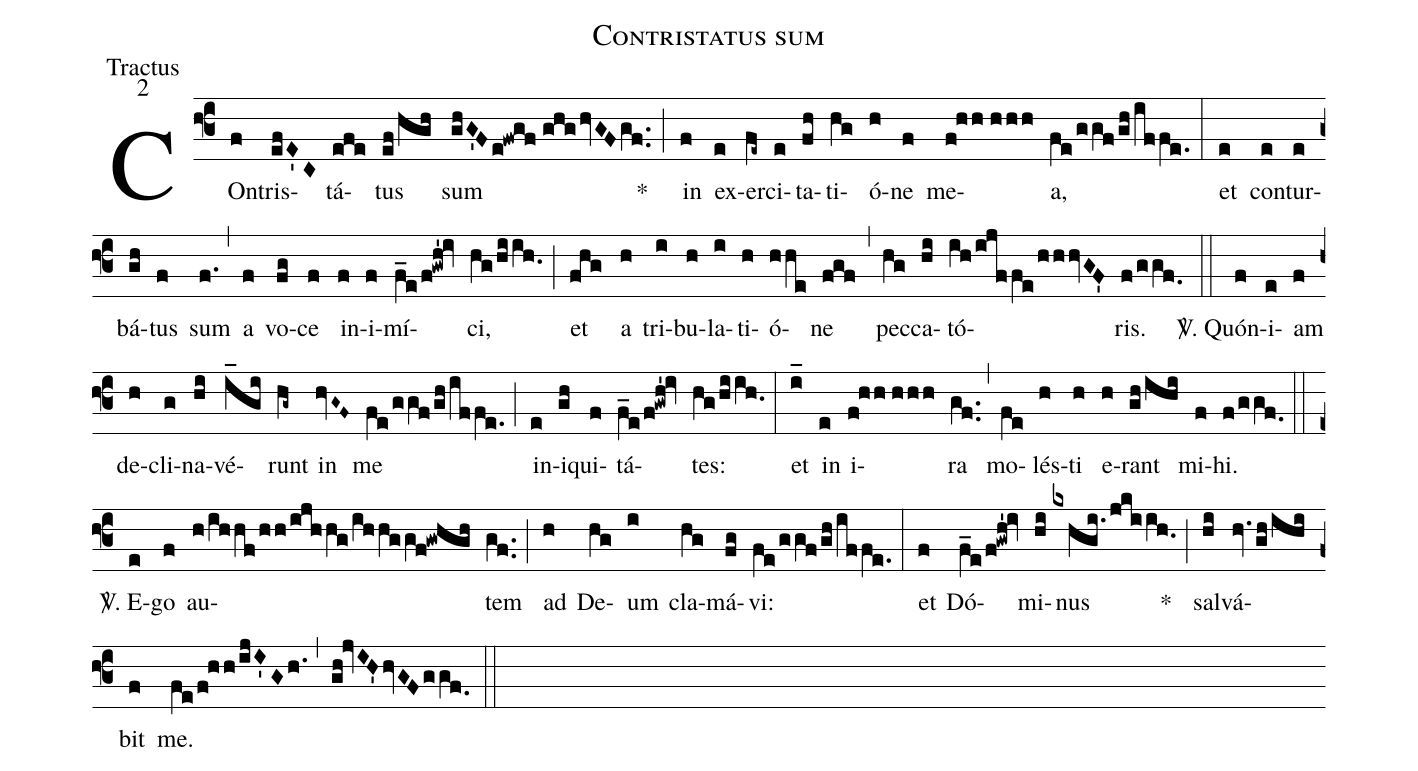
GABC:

name: Contristatus sum;
office-part: Tractus;
mode: 2;
%%
(f3) COn(f)tris(efE'C)tá(efe)tus(ef/hgh) sum(ghG'Fe!fwgf//ghghvGFgf..) *(;)
in(f) ex(e)er(fe~)ci(e)ta(fh)ti(hg)ó(h)ne(f) me(f!hh//hhh)a,(fe/ggf/gh/iffe.) (:)
et(e) con(e)tur(e)bá(gh)tus(f) sum(f.) (,) a(f) vo(fg)ce(f) in(f)i(f)mí(f_e/f!gwh'!iv)ci,(hg/hiih.0) (;) et(fhg) a(h) tri(i)bu(h)la(i)ti(h)ó(hhe)ne(fgf) (,) pec(hg)ca(hi)tó(ih/ijffe/hhhvGF')ris.(f/ggf.0) (::)
<sp>V/</sp>. Quón(f)i(e)am(f) de(h)cli(g)na(hi)vé(i_gi)runt(hg~) in(hvG~F~) me(fe/ggf/gh/iffe.) (;) in(e)i(gh)qui(f)tá(f_e/f!gwh'!iv)tes:(hg/hiih.0) (:)
et(i_) in(e) i(f!hh//hhh)ra(gf..) (,) mo(fe)lés(h)ti(h) e(h)rant(gh/ihi) mi(f)hi.(f/ggf.0) (::)
<sp>V/</sp>. E(e)go(f) au(h/ihhf/hh/ijhhg/ihhggf!gwhgh)tem(gf..) (;) ad(h) De(hg)um(i) cla(hg)má(fg)vi:(fe/ggf/gh/iffe.) (:)
et(f) Dó(f_e/f!gwh'!iv)mi(hi)nus(kxhgi./jkiih.0) *(;)
sal(hi)vá(hv.gh/ihi)bit(f) me.(fe/f!hh/ijI'Gh.) (,) (gh!jvIH'hvGFggf.0) (::)
